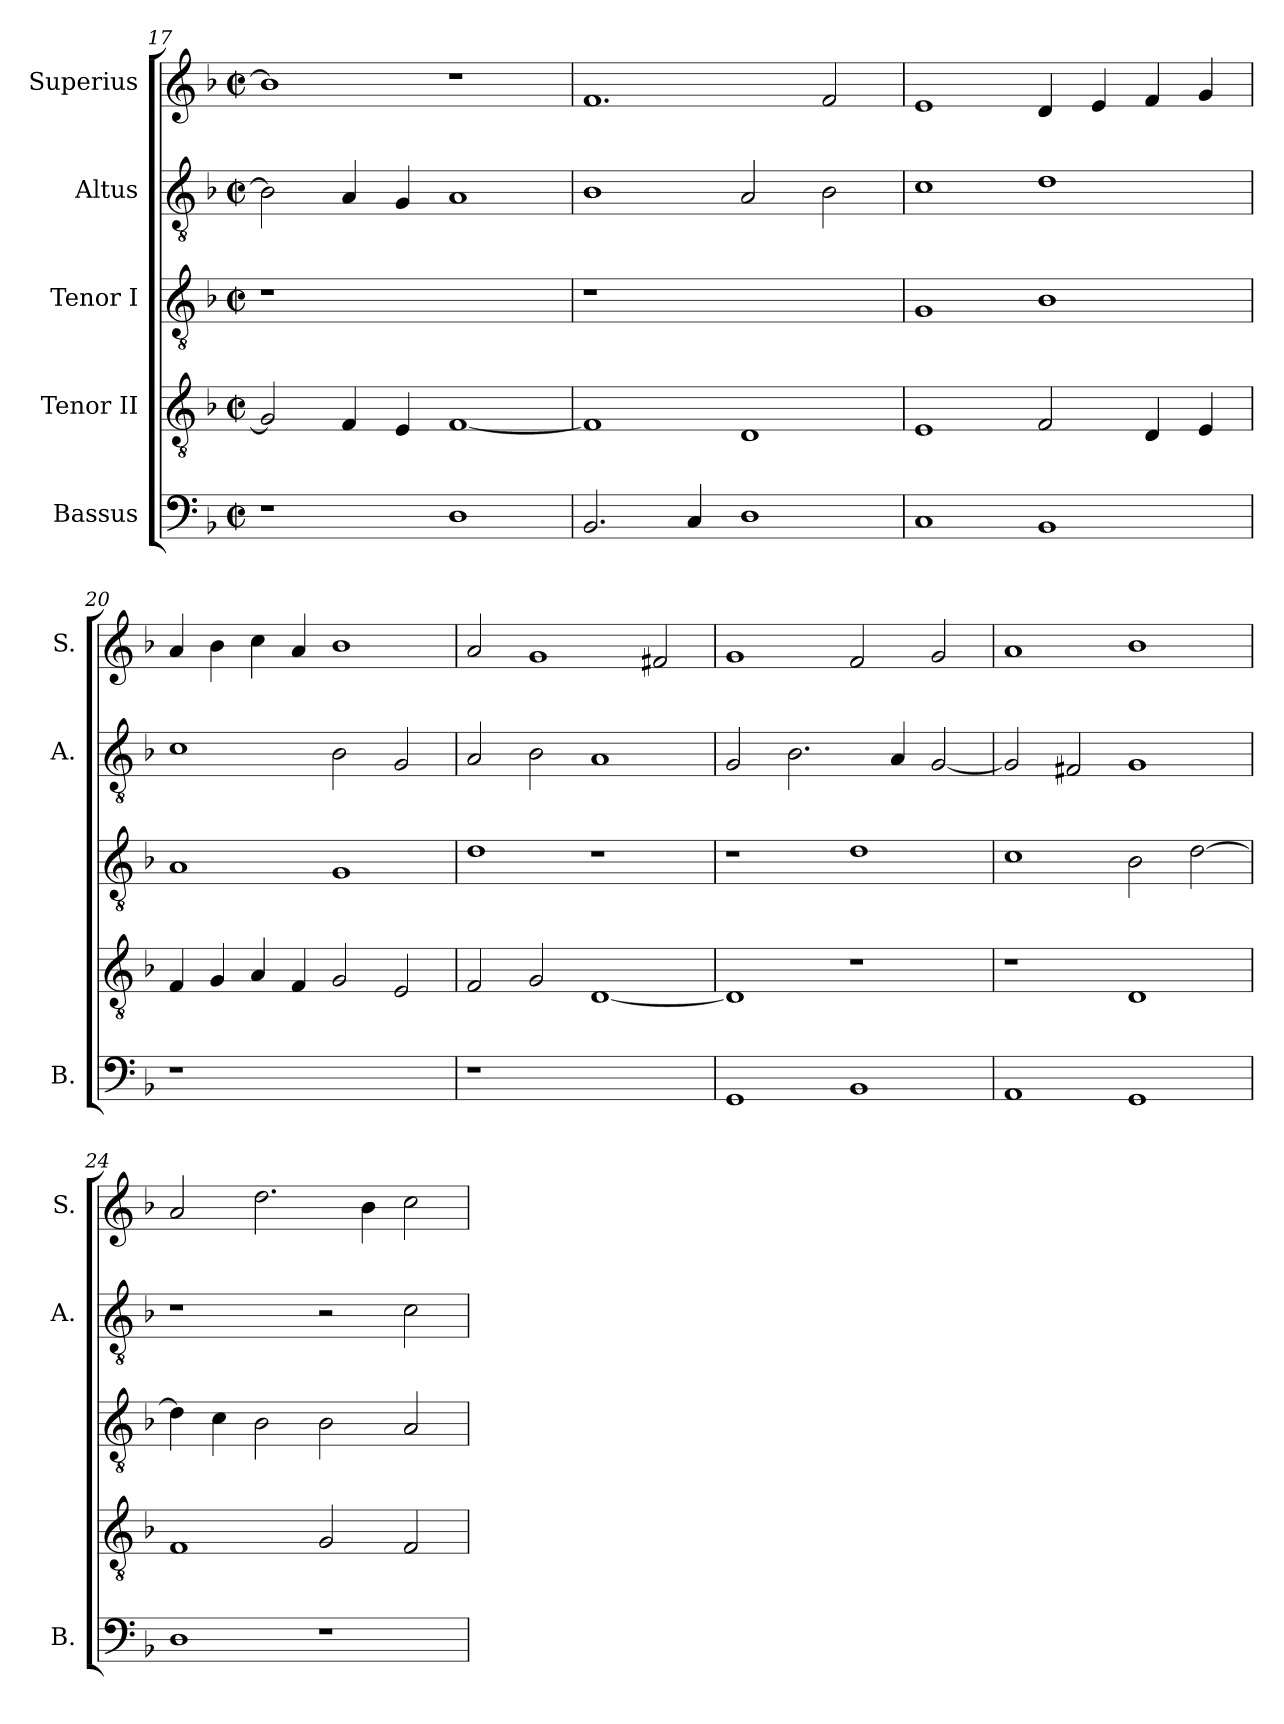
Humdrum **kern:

**kern	**kern	**kern	**kern	**kern
*part5	*part4	*part3	*part2	*part1
*staff5	*staff4	*staff3	*staff2	*staff1
*I"Bassus	*I"Tenor II	*I"Tenor I	*I"Altus	*I"Superius
*I'B.	*	*	*I'A.	*I'S.
*clefF4	*clefGv2	*clefGv2	*clefGv2	*clefG2
*	*ITrd7c12	*ITrd7c12	*ITrd7c12	*
*k[b-]	*k[b-]	*k[b-]	*k[b-]	*k[b-]
*F:	*F:	*F:	*F:	*F:
*M2/2	*M2/2	*M2/2	*M2/2	*M2/2
*met(c|)	*met(c|)	*met(c|)	*met(c|)	*met(c|)
=17	=17	=17	=17	=17
!	!	!LO:N:vis=1	!	!
1r	2GGi/]	1r	2BB-i\]	1b-i]
.	4FFi/	.	4AAi/	.
.	4EEi/	.	4GGi/	.
1Di	[<1FFi	1ryy	1AAi	1r
=18	=18	=18	=18	=18
!	!	!LO:N:vis=1	!	!
2.BB-i/	1FFi]	1r	1BB-i	1.fi
4Ci/	.	.	.	.
1Di	1DDi	1ryy	2AAi/	.
.	.	.	2BB-i\	2fi/
=19	=19	=19	=19	=19
1Ci	1EEi	1GGi	1Ci	1ei
1BB-i	2FFi/	1BB-i	1Di	4di/
.	.	.	.	4ei/
.	4DDi/	.	.	4fi/
.	4EEi/	.	.	4gi/
=20	=20	=20	=20	=20
!LO:N:vis=1	!	!	!	!
1r	4FFi/	1AAi	1Ci	4ai/
.	4GGi/	.	.	4b-i\
.	4AAi/	.	.	4cci\
.	4FFi/	.	.	4ai/
1ryy	2GGi/	1GGi	2BB-i\	1b-i
.	2EEi/	.	2GGi/	.
!!LO:PB:g=z
=21	=21	=21	=21	=21
!LO:N:vis=1	!	!	!	!
1r	2FFi/	1Di	2AAi/	2ai/
.	2GGi/	.	2BB-i\	1gi
1ryy	[<1DDi	1r	1AAi	.
.	.	.	.	2f#Xi/
=22	=22	=22	=22	=22
1GGi	1DDi]	1r	2GGi/	1gi
.	.	.	2.BB-i\	.
1BB-i	1r	1Di	.	2fi/
.	.	.	4AAi/	.
.	.	.	[<2GGi/	2gi/
=23	=23	=23	=23	=23
1AAi	1r	1Ci	2GGi/]	1ai
.	.	.	2FF#Xi/	.
1GGi	1DDi	2BB-i\	1GGi	1b-i
.	.	[>2Di\	.	.
=24	=24	=24	=24	=24
1Di	1FFi	4Di\]	1r	2ai/
.	.	4Ci\	.	.
.	.	2BB-i\	.	2.ddi\
1r	2GGi/	2BB-i\	2r	.
.	.	.	.	4b-i\
.	2FFi/	2AAi/	2Ci\	2cci\
=	=	=	=	=
*-	*-	*-	*-	*-
